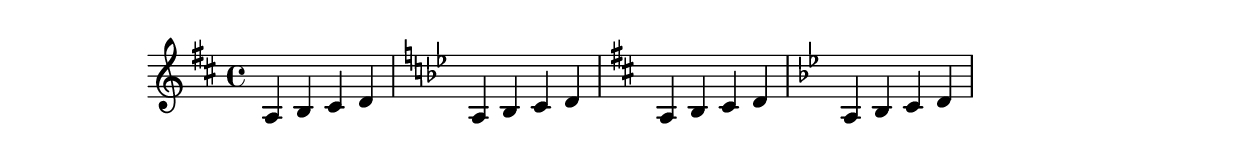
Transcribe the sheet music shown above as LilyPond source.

%% Do not edit this file; it is automatically
%% generated from LSR http://lsr.dsi.unimi.it
%% This file is in the public domain.
\version "2.13.4"

\header {
  lsrtags = "pitches"

%% Translation of GIT committish: b2d4318d6c53df8469dfa4da09b27c15a374d0ca
doctitlees = "Evitar que se impriman becuadros cuando cambia la armadura"
texidoces = "
Cuando cambia la armadura de la tonalidad, se imprimen becuadros
automáticamente para cancelar las alteraciones de las armaduras
anteriores.  Esto se puede evitar estableciendo al valor \"falso\" la
propiedad @code{printKeyCancellation} del contexto @code{Staff}.

"

%% Translation of GIT committish: d96023d8792c8af202c7cb8508010c0d3648899d
doctitlede = "Auflösungzeichen nicht setzen, wenn die Tonart wechselt"

texidocde = "
Wenn die Tonart wechselt, werden automatisch Auflösungszeichen ausgegeben,
um Versetzungszeichen der vorherigen Tonart aufzulösen.  Das kann
verhindert werden, indem die @code{printKeyCancellation}-Eigenschaft
im @code{Staff}-Kontext auf \"false\" gesetzt wird.
"
%% Translation of GIT committish: 59968a089729d7400f8ece38d5bc98dbb3656a2b
  texidocfr = "
Après un changement de tonalité, un bécarre est imprimé pour annuler
toute altération précédente.  Ceci peut être supprimé en réglant à
@code{\"false\"} la propriété @code{printKeyCancellation} du contexte
@code{Staff}. 

"

  doctitlefr = "Suppression des bécarres superflus après un changement de
tonalité"

  texidoc = "
When the key signature changes, natural signs are automatically printed
to cancel any accidentals from previous key signatures.  This may be
prevented by setting to @code{f} the @code{printKeyCancellation}
property in the @code{Staff} context.

"
  doctitle = "Preventing natural signs from being printed when the key signature changes"
} % begin verbatim

\relative c' {
  \key d \major
  a4 b cis d
  \key g \minor
  a4 bes c d
  \set Staff.printKeyCancellation = ##f
  \key d \major
  a4 b cis d
  \key g \minor
  a4 bes c d
}

